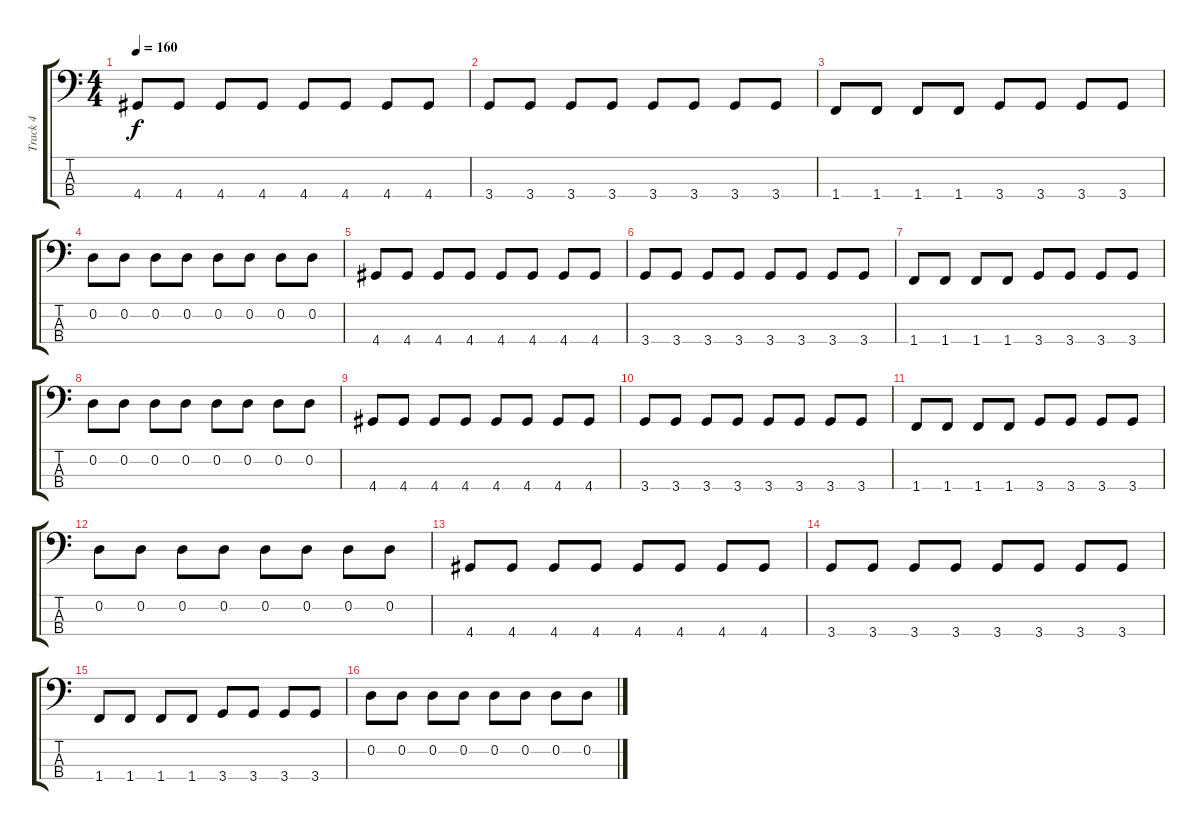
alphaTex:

\track ("Track 4" "Track 4") {instrument electricbassfinger}
\staff {score tabs}
\tuning (G2 D2 A1 E1) {hide}
\ts (4 4)
\tempo 160
\clef f4
\ks c
4.4.8{dy f} 4.4.8 4.4.8 4.4.8 4.4.8 4.4.8 4.4.8 4.4.8 |
3.4.8 3.4.8 3.4.8 3.4.8 3.4.8 3.4.8 3.4.8 3.4.8 |
1.4.8 1.4.8 1.4.8 1.4.8 3.4.8 3.4.8 3.4.8 3.4.8 |
0.2.8 0.2.8 0.2.8 0.2.8 0.2.8 0.2.8 0.2.8 0.2.8 |
4.4.8 4.4.8 4.4.8 4.4.8 4.4.8 4.4.8 4.4.8 4.4.8 |
3.4.8 3.4.8 3.4.8 3.4.8 3.4.8 3.4.8 3.4.8 3.4.8 |
1.4.8 1.4.8 1.4.8 1.4.8 3.4.8 3.4.8 3.4.8 3.4.8 |
0.2.8 0.2.8 0.2.8 0.2.8 0.2.8 0.2.8 0.2.8 0.2.8 |
4.4.8 4.4.8 4.4.8 4.4.8 4.4.8 4.4.8 4.4.8 4.4.8 |
3.4.8 3.4.8 3.4.8 3.4.8 3.4.8 3.4.8 3.4.8 3.4.8 |
1.4.8 1.4.8 1.4.8 1.4.8 3.4.8 3.4.8 3.4.8 3.4.8 |
0.2.8 0.2.8 0.2.8 0.2.8 0.2.8 0.2.8 0.2.8 0.2.8 |
4.4.8 4.4.8 4.4.8 4.4.8 4.4.8 4.4.8 4.4.8 4.4.8 |
3.4.8 3.4.8 3.4.8 3.4.8 3.4.8 3.4.8 3.4.8 3.4.8 |
1.4.8 1.4.8 1.4.8 1.4.8 3.4.8 3.4.8 3.4.8 3.4.8 |
0.2.8 0.2.8 0.2.8 0.2.8 0.2.8 0.2.8 0.2.8 0.2.8
